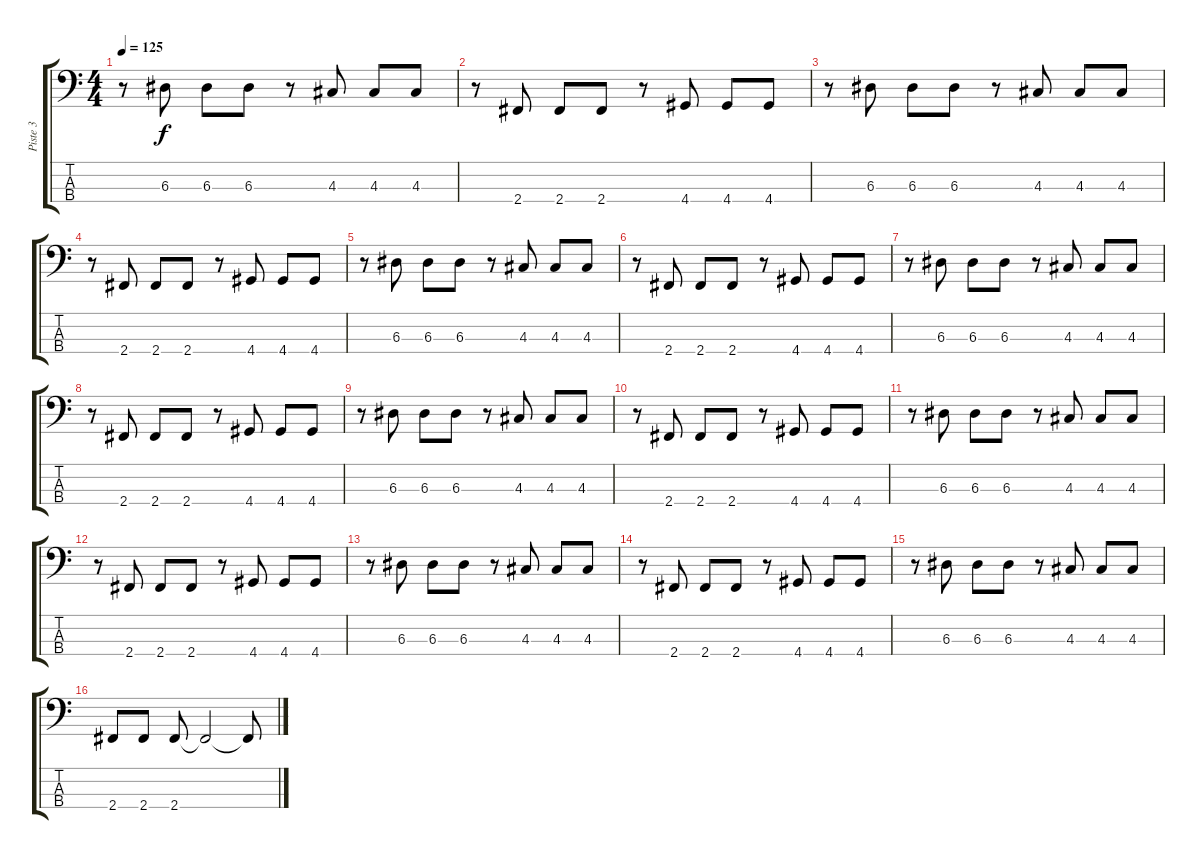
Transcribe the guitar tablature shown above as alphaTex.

\track ("Piste 3" "Piste 3") {instrument electricbassfinger}
\staff {score tabs}
\tuning (G2 D2 A1 E1) {hide}
\ts (4 4)
\tempo 125
\clef f4
\ks c
r.8{dy f} 6.3.8 6.3.8 6.3.8 r.8 4.3.8 4.3.8 4.3.8 |
r.8 2.4.8 2.4.8 2.4.8 r.8 4.4.8 4.4.8 4.4.8 |
r.8 6.3.8 6.3.8 6.3.8 r.8 4.3.8 4.3.8 4.3.8 |
r.8 2.4.8 2.4.8 2.4.8 r.8 4.4.8 4.4.8 4.4.8 |
r.8 6.3.8 6.3.8 6.3.8 r.8 4.3.8 4.3.8 4.3.8 |
r.8 2.4.8 2.4.8 2.4.8 r.8 4.4.8 4.4.8 4.4.8 |
r.8 6.3.8 6.3.8 6.3.8 r.8 4.3.8 4.3.8 4.3.8 |
r.8 2.4.8 2.4.8 2.4.8 r.8 4.4.8 4.4.8 4.4.8 |
r.8 6.3.8 6.3.8 6.3.8 r.8 4.3.8 4.3.8 4.3.8 |
r.8 2.4.8 2.4.8 2.4.8 r.8 4.4.8 4.4.8 4.4.8 |
r.8 6.3.8 6.3.8 6.3.8 r.8 4.3.8 4.3.8 4.3.8 |
r.8 2.4.8 2.4.8 2.4.8 r.8 4.4.8 4.4.8 4.4.8 |
r.8 6.3.8 6.3.8 6.3.8 r.8 4.3.8 4.3.8 4.3.8 |
r.8 2.4.8 2.4.8 2.4.8 r.8 4.4.8 4.4.8 4.4.8 |
r.8 6.3.8 6.3.8 6.3.8 r.8 4.3.8 4.3.8 4.3.8 |
2.4.8 2.4.8 2.4.8 2.4{t}.2 2.4{t}.8
